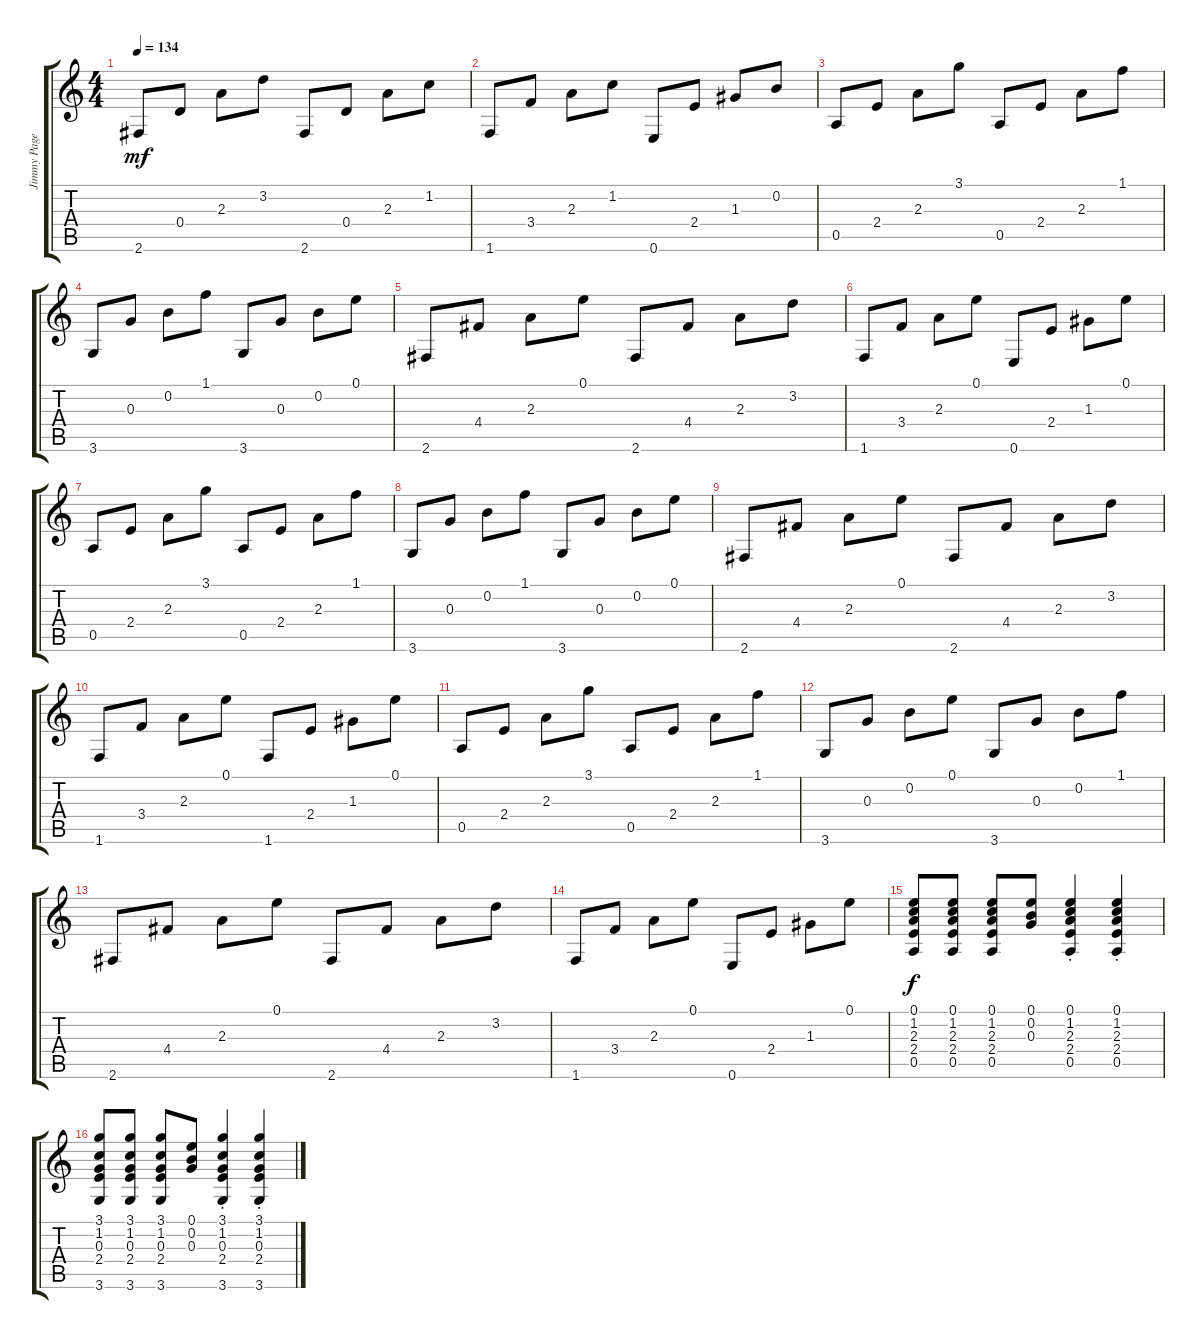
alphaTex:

\track ("Jimmy Page - Guitar" "Jimmy Page") {instrument overdrivenguitar}
\staff {score tabs}
\tuning (E4 B3 G3 D3 A2 E2) {hide}
\ts (4 4)
\tempo 134
\clef g2
\ks c
2.6.8{dy mf} 0.4.8 2.3.8 3.2.8 2.6.8 0.4.8 2.3.8 1.2.8 |
1.6.8 3.4.8 2.3.8 1.2.8 0.6.8 2.4.8 1.3.8 0.2.8 |
0.5.8 2.4.8 2.3.8 3.1.8 0.5.8 2.4.8 2.3.8 1.1.8 |
3.6.8 0.3.8 0.2.8 1.1.8 3.6.8 0.3.8 0.2.8 0.1.8 |
2.6.8 4.4.8 2.3.8 0.1.8 2.6.8 4.4.8 2.3.8 3.2.8 |
1.6.8 3.4.8 2.3.8 0.1.8 0.6.8 2.4.8 1.3.8 0.1.8 |
0.5.8 2.4.8 2.3.8 3.1.8 0.5.8 2.4.8 2.3.8 1.1.8 |
3.6.8 0.3.8 0.2.8 1.1.8 3.6.8 0.3.8 0.2.8 0.1.8 |
2.6.8 4.4.8 2.3.8 0.1.8 2.6.8 4.4.8 2.3.8 3.2.8 |
1.6.8 3.4.8 2.3.8 0.1.8 1.6.8 2.4.8 1.3.8 0.1.8 |
0.5.8 2.4.8 2.3.8 3.1.8 0.5.8 2.4.8 2.3.8 1.1.8 |
3.6.8 0.3.8 0.2.8 0.1.8 3.6.8 0.3.8 0.2.8 1.1.8 |
2.6.8 4.4.8 2.3.8 0.1.8 2.6.8 4.4.8 2.3.8 3.2.8 |
1.6.8 3.4.8 2.3.8 0.1.8 0.6.8 2.4.8 1.3.8 0.1.8 |
(0.1 1.2 2.3 2.4 0.5).8{dy f} (0.1 1.2 2.3 2.4 0.5).8 (0.1 1.2 2.3 2.4 0.5).8 (0.1 0.2 0.3).8 (0.1{st} 1.2{st} 2.3{st} 2.4{st} 0.5{st}).4 (0.1{st} 1.2{st} 2.3{st} 2.4{st} 0.5{st}).4 |
(3.1 1.2 0.3 2.4 3.6).8 (3.1 1.2 0.3 2.4 3.6).8 (3.1 1.2 0.3 2.4 3.6).8 (0.1 0.2 0.3).8 (3.1{st} 1.2{st} 0.3{st} 2.4{st} 3.6{st}).4 (3.1{st} 1.2{st} 0.3{st} 2.4{st} 3.6{st}).4
